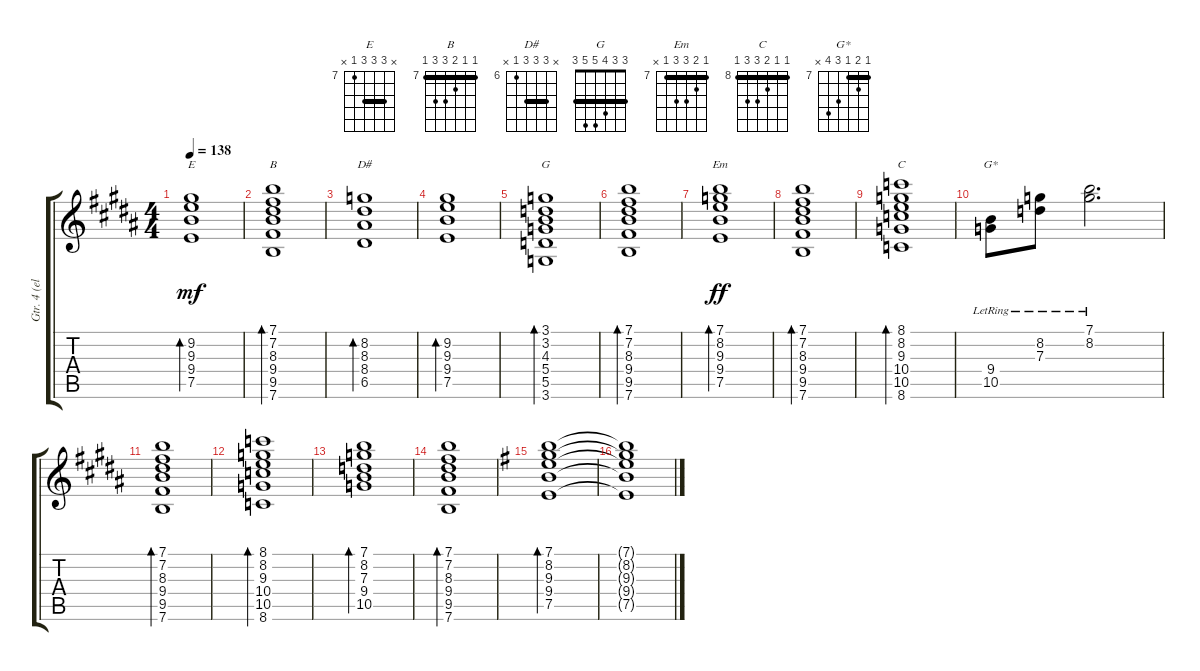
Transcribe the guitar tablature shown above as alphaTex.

\track ("Gtr. 4 (elec.)" "Gtr. 4 (el") {instrument electricguitarjazz}
\staff {score tabs}
\tuning (E4 B3 G3 D3 A2 E2) {hide}
\chord ("E" x 9 9 9 7 x) {firstfret 7 barre 9}
\chord ("B" 7 7 8 9 9 7) {firstfret 7 barre 7}
\chord ("D#" x 8 8 8 6 x) {firstfret 6 barre 8}
\chord ("G" 3 3 4 5 5 3) {barre 3}
\chord ("Em" 7 8 9 9 7 x) {firstfret 7 barre 7}
\chord ("C" 8 8 9 10 10 8) {firstfret 8 barre 8}
\chord ("G*" 7 8 7 9 10 x) {firstfret 7 barre 7}
\ts (4 4)
\tempo 138
\clef g2
\ks g#minor
(9.2 9.3 9.4 7.5).1{bd 120 ch "E" dy mf} |
(7.1 7.2 8.3 9.4 9.5 7.6).1{bd 120 ch "B"} |
(8.2 8.3 8.4 6.5).1{bd 120 ch "D#"} |
(9.2 9.3 9.4 7.5).1{bd 120} |
(3.1 3.2 4.3 5.4 5.5 3.6).1{bd 120 ch "G"} |
(7.1 7.2 8.3 9.4 9.5 7.6).1{bd 120} |
(7.1 8.2 9.3 9.4 7.5).1{bd 120 ch "Em" dy ff} |
(7.1 7.2 8.3 9.4 9.5 7.6).1{bd 120} |
(8.1 8.2 9.3 10.4 10.5 8.6).1{bd 120 ch "C"} |
(9.4{lr} 10.5{lr}).8{ch "G*"} (8.2{lr} 7.3{lr}).8 (7.1{lr} 8.2{lr}).2{d} |
(7.1 7.2 8.3 9.4 9.5 7.6).1{bd 120} |
(8.1 8.2 9.3 10.4 10.5 8.6).1{bd 120} |
(7.1 8.2 7.3 9.4 10.5).1{bd 120} |
(7.1 7.2 8.3 9.4 9.5 7.6).1{bd 120} |
\ks eminor
(7.1 8.2 9.3 9.4 7.5).1{bd 120} |
(7.1{t} 8.2{t} 9.3{t} 9.4{t} 7.5{t}).1
